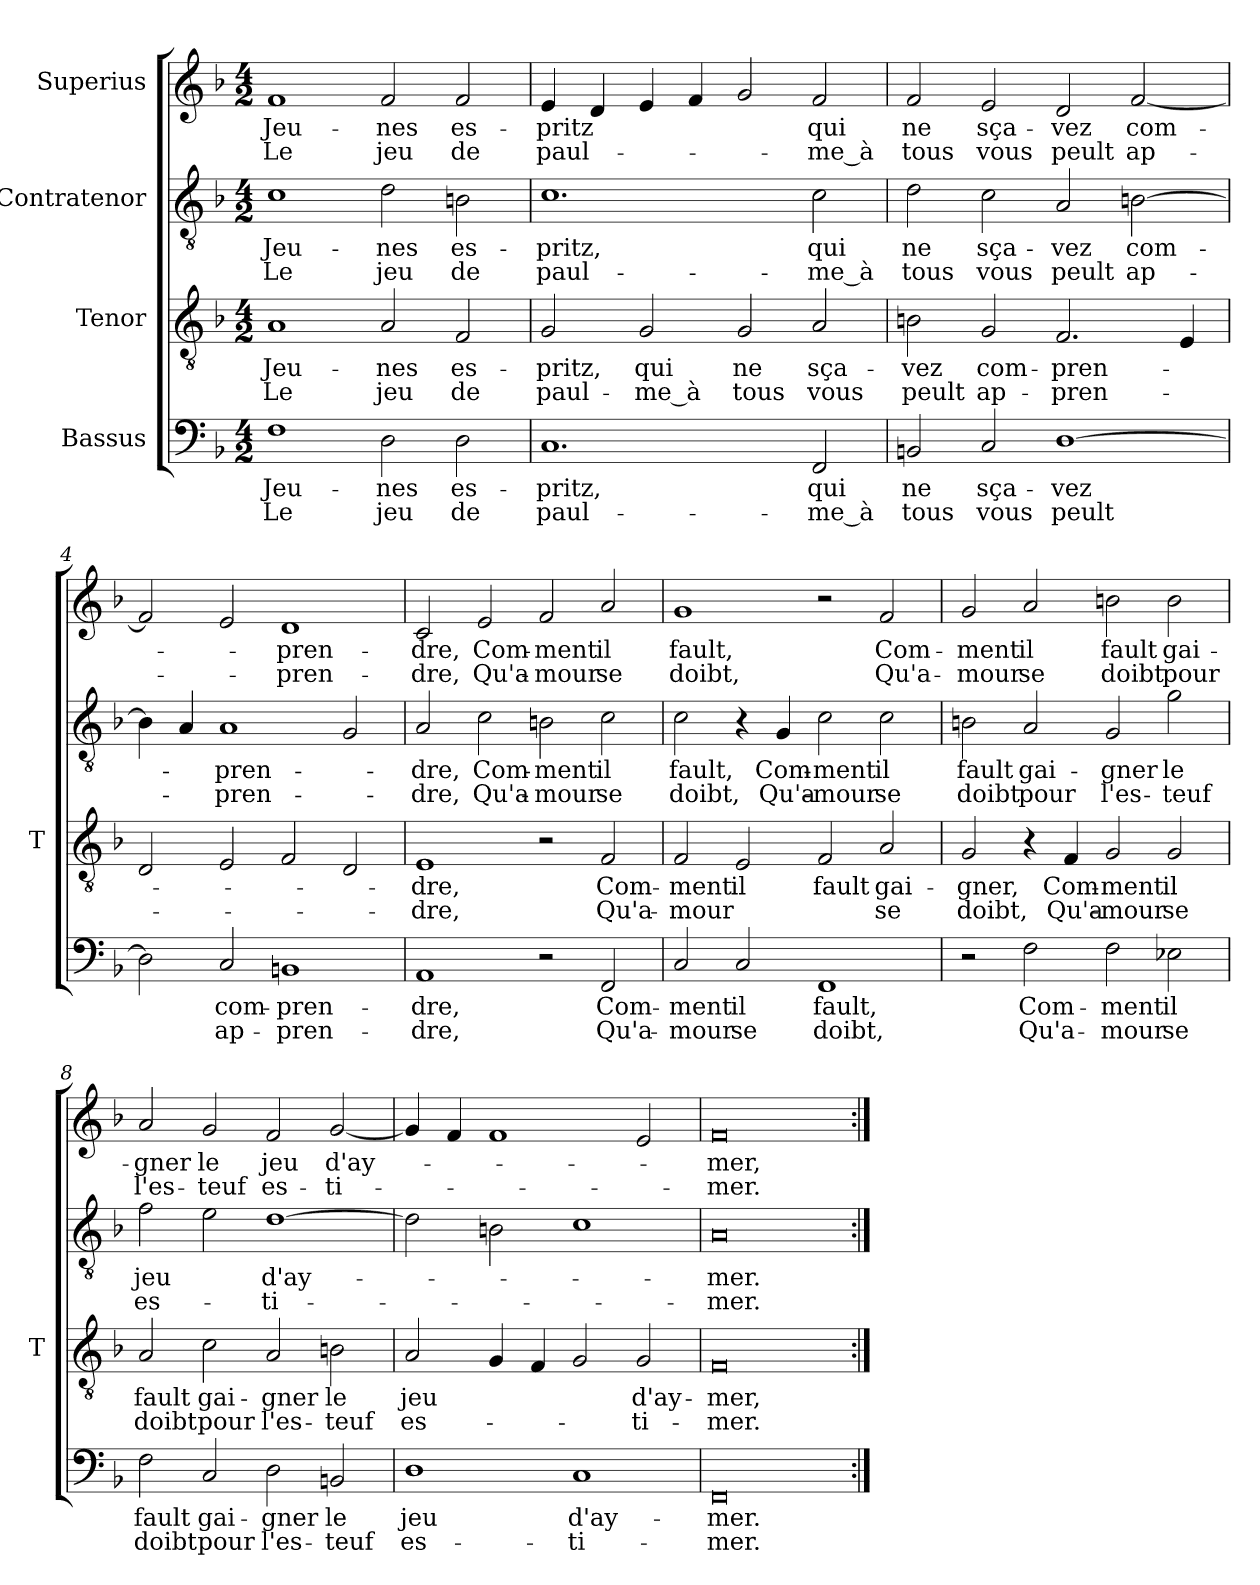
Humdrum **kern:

**kern	**text	**text	**kern	**text	**text	**kern	**text	**text	**kern	**text	**text
*part4	*part4	*part4	*part3	*part3	*part3	*part2	*part2	*part2	*part1	*part1	*part1
*staff4	*staff4	*staff4	*staff3	*staff3	*staff3	*staff2	*staff2	*staff2	*staff1	*staff1	*staff1
*I"Bassus	*	*	*I"Tenor	*	*	*I"Contratenor	*	*	*I"Superius	*	*
*	*	*	*I'T	*	*	*	*	*	*	*	*
*clefF4	*	*	*clefGv2	*	*	*clefGv2	*	*	*clefG2	*	*
*k[b-]	*	*	*k[b-]	*	*	*k[b-]	*	*	*k[b-]	*	*
*M4/2	*	*	*M4/2	*	*	*M4/2	*	*	*M4/2	*	*
=1	=1	=1	=1	=1	=1	=1	=1	=1	=1	=1	=1
1F	Jeu-	-Le	1A	Jeu-	-Le	1c	Jeu-	-Le	1f	Jeu-	-Le
2D	-nes	-jeu	2A	-nes	-jeu	2d	-nes	-jeu	2f	-nes	-jeu
2D	es-	-de	2F	es-	-de	2Bn	es-	-de	2f	es-	-de
=2	=2	=2	=2	=2	=2	=2	=2	=2	=2	=2	=2
1.C	-pritz,	paul-	2G	-pritz,	paul-	1.c	-pritz,	paul-	4e	-pritz	paul-
.	.	.	.	.	.	.	.	.	4d	.	.
.	.	.	2G	-qui	-me_à	.	.	.	4e	.	.
.	.	.	.	.	.	.	.	.	4f	.	.
.	.	.	2G	-ne	-tous	.	.	.	2g	.	.
2FF	-qui	-me_à	2A	sça-	-vous	2c	-qui	-me_à	2f	-qui	-me_à
=3	=3	=3	=3	=3	=3	=3	=3	=3	=3	=3	=3
2BB	-ne	-tous	2Bn	-vez	-peult	2d	-ne	-tous	2f	-ne	-tous
2C	sça-	-vous	2G	com-	ap-	2c	sça-	-vous	2e	sça-	-vous
[1D	-vez	-peult	2.F	pren-	pren-	2A	-vez	-peult	2d	-vez	-peult
.	.	.	.	.	.	[2Bn	com-	ap-	[2f	com-	ap-
.	.	.	4E	.	.	.	.	.	.	.	.
=4	=4	=4	=4	=4	=4	=4	=4	=4	=4	=4	=4
2D]	.	.	2D	.	.	4B]	.	.	2f]	.	.
.	.	.	.	.	.	4A	.	.	.	.	.
2C	com-	ap-	2E	.	.	1A	pren-	pren-	2e	.	.
1BB	pren-	pren-	2F	.	.	.	.	.	1d	pren-	pren-
.	.	.	2D	.	.	2G	.	.	.	.	.
=5	=5	=5	=5	=5	=5	=5	=5	=5	=5	=5	=5
1AA	-dre,	-dre,	1E	-dre,	-dre,	2A	-dre,	-dre,	2c	-dre,	-dre,
.	.	.	.	.	.	2c	Com-	Qu'a-	2e	Com-	Qu'a-
2r	.	.	2r	.	.	2Bn	-ment	-mour	2f	-ment	-mour
2FF	Com-	Qu'a-	2F	Com-	Qu'a-	2c	-il	-se	2a	-il	-se
=6	=6	=6	=6	=6	=6	=6	=6	=6	=6	=6	=6
2C	-ment	-mour	2F	-ment	-mour	2c	-fault,	-doibt,	1g	-fault,	-doibt,
2C	-il	-se	2E	-il	.	4r	.	.	.	.	.
.	.	.	.	.	.	4G	Com-	Qu'a-	.	.	.
1FF	-fault,	-doibt,	2F	-fault	.	2c	-ment	-mour	2r	.	.
.	.	.	2A	gai-	-se	2c	-il	-se	2f	Com-	Qu'a-
=7	=7	=7	=7	=7	=7	=7	=7	=7	=7	=7	=7
2r	.	.	2G	-gner,	-doibt,	2Bn	-fault	-doibt	2g	-ment	-mour
2F	Com-	Qu'a-	4r	.	.	2A	gai-	-pour	2a	-il	-se
.	.	.	4F	Com-	Qu'a-	.	.	.	.	.	.
2F	-ment	-mour	2G	-ment	-mour	2G	-gner	l'es-	2bn	-fault	-doibt
2E-X	-il	-se	2G	-il	-se	2g	-le	-teuf	2b	gai-	-pour
=8	=8	=8	=8	=8	=8	=8	=8	=8	=8	=8	=8
2F	-fault	-doibt	2A	-fault	-doibt	2f	-jeu	es-	2a	-gner	l'es-
2C	gai-	-pour	2c	gai-	-pour	2e	.	.	2g	-le	-teuf
2D	-gner	l'es-	2A	-gner	l'es-	[1d	d'ay-	ti-	2f	-jeu	es-
2BB	-le	-teuf	2Bn	-le	-teuf	.	.	.	[2g	d'ay-	ti-
=9	=9	=9	=9	=9	=9	=9	=9	=9	=9	=9	=9
1D	-jeu	es-	2A	-jeu	es-	2d]	.	.	4g]	.	.
.	.	.	.	.	.	.	.	.	4f	.	.
.	.	.	4G	.	.	2Bn	.	.	1f	.	.
.	.	.	4F	.	.	.	.	.	.	.	.
1C	d'ay-	ti-	2G	.	.	1c	.	.	.	.	.
.	.	.	2G	d'ay-	ti-	.	.	.	2e	.	.
=10	=10	=10	=10	=10	=10	=10	=10	=10	=10	=10	=10
0FF	-mer.	-mer.	0F	-mer,	-mer.	0A	-mer.	-mer.	0f	-mer,	-mer.
=:|!	=:|!	=:|!	=:|!	=:|!	=:|!	=:|!	=:|!	=:|!	=:|!	=:|!	=:|!
*-	*-	*-	*-	*-	*-	*-	*-	*-	*-	*-	*-
